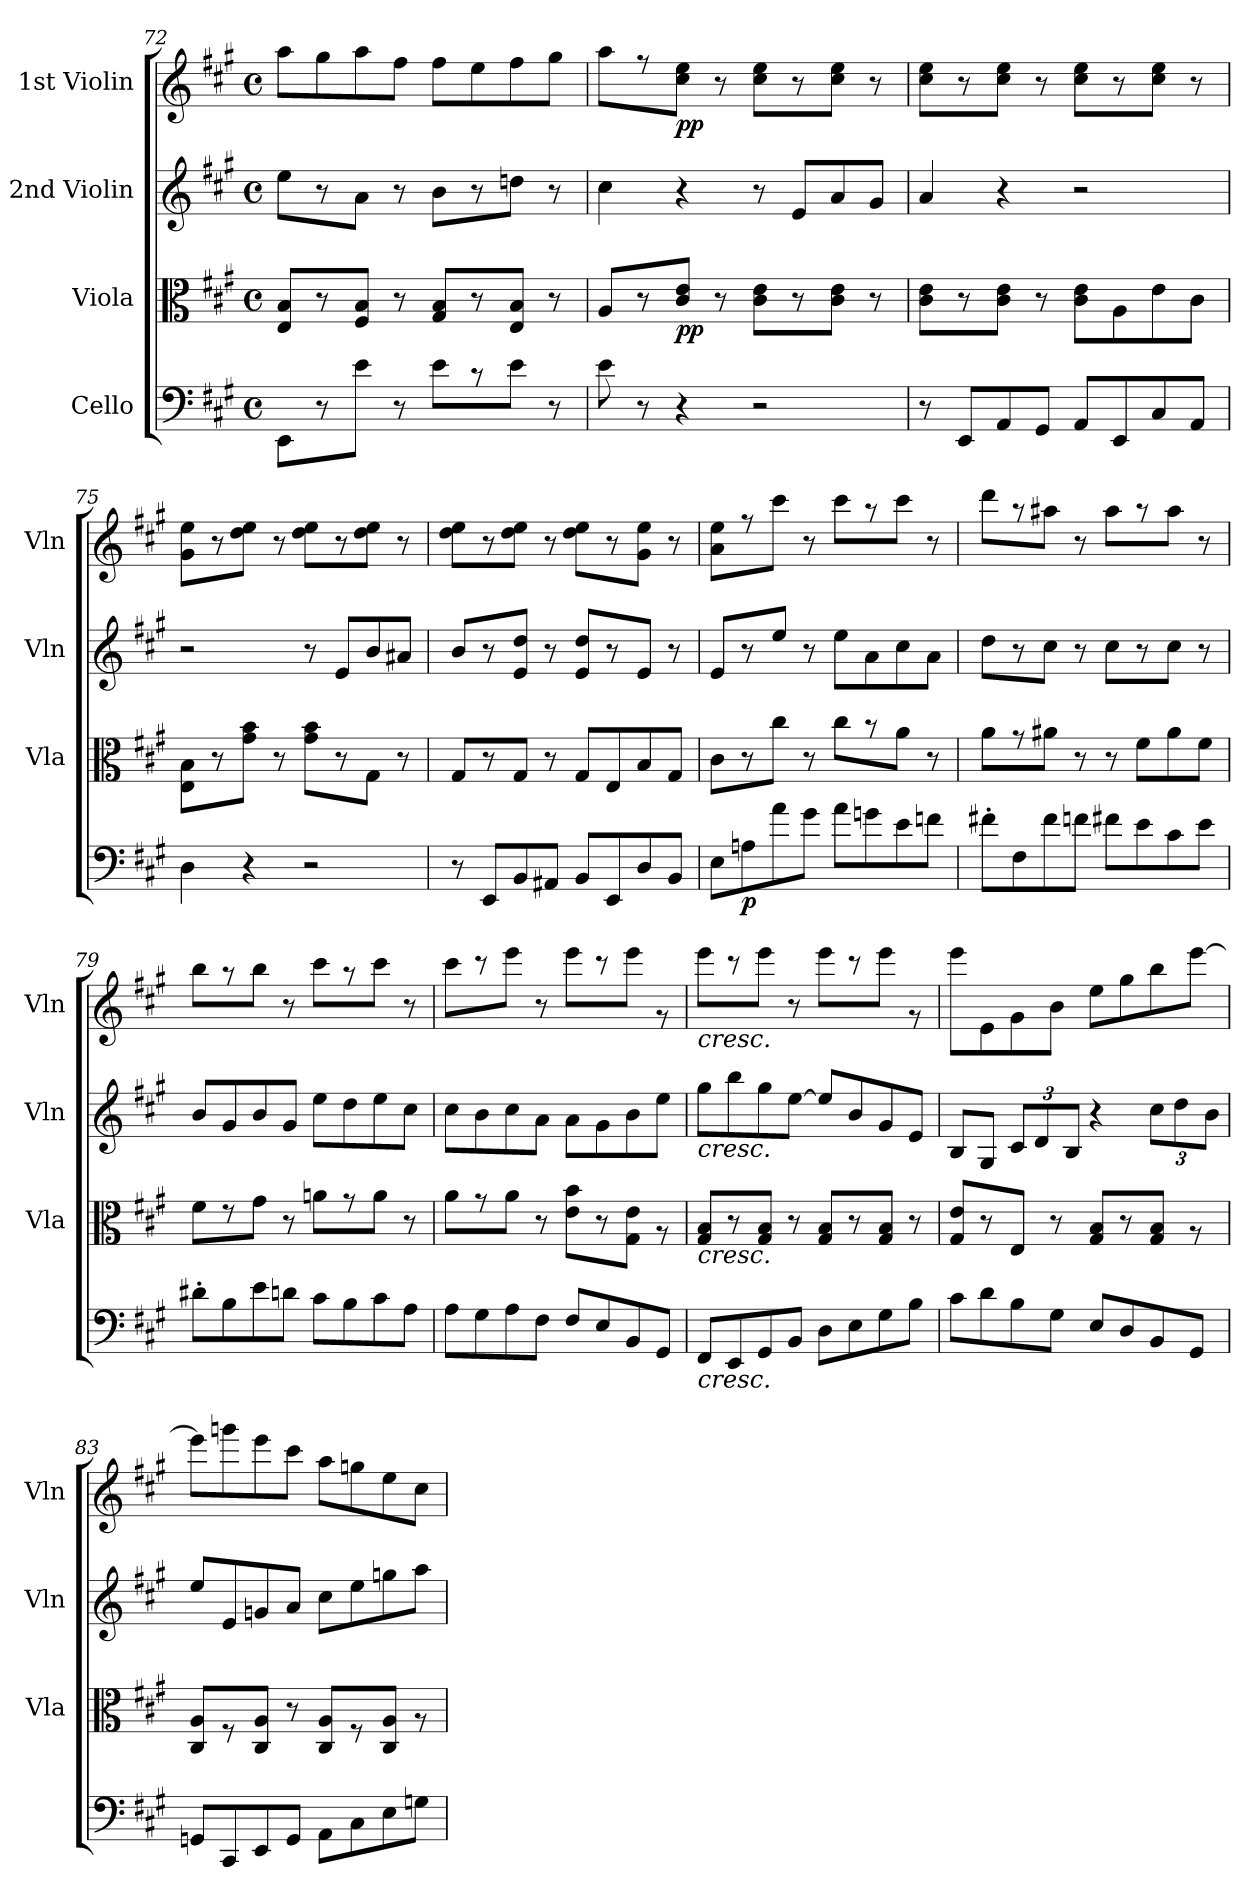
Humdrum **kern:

**kern	**dynam	**kern	**dynam	**kern	**kern	**dynam
*part4	*part4	*part3	*part3	*part2	*part1	*part1
*staff4	*staff4	*staff3	*staff3	*staff2	*staff1	*staff1
*I"Cello	*	*I"Viola	*	*I"2nd Violin	*I"1st Violin	*
*	*	*I'Vla	*	*I'Vln	*I'Vln	*
*clefF4	*	*clefC3	*	*clefG2	*clefG2	*
*k[f#c#g#]	*	*k[f#c#g#]	*	*k[f#c#g#]	*k[f#c#g#]	*
*M4/4	*	*M4/4	*	*M4/4	*M4/4	*
*met(c)	*	*met(c)	*	*met(c)	*met(c)	*
=72	=72	=72	=72	=72	=72	=72
8EE\L	.	8E/ 8B/L	.	8ee\L	8aa\L	.
8r	.	8r	.	8r	8gg#\	.
8e\J	.	8F#/ 8B/J	.	8a\J	8aa\	.
8r	.	8r	.	8r	8ff#\J	.
8e\L	.	8G#/ 8B/L	.	8b\L	8ff#\L	.
8r	.	8r	.	8r	8ee\	.
8e\J	.	8E/ 8B/J	.	8ddn\J	8ff#\	.
8r	.	8r	.	8r	8gg#\J	.
!!LO:PB:g=z
=73	=73	=73	=73	=73	=73	=73
8e\	.	8A/L	.	4cc#\	8aa\L	.
8r	.	8r	.	.	8r	.
!	!	!	!LO:DY:b	!	!	!LO:DY:b
4r	.	8c#/ 8e/J	pp	4r	8cc#\ 8ee\J	pp
.	.	8r	.	.	8r	.
2r	.	8c#\ 8e\L	.	8r	8cc#\ 8ee\L	.
.	.	8r	.	8e/L	8r	.
.	.	8c#\ 8e\J	.	8a/	8cc#\ 8ee\J	.
.	.	8r	.	8g#/J	8r	.
=74	=74	=74	=74	=74	=74	=74
8r	.	8c#\ 8e\L	.	4a/	8cc#\ 8ee\L	.
8EE/L	.	8r	.	.	8r	.
8AA/	.	8c#\ 8e\J	.	4r	8cc#\ 8ee\J	.
8GG#/J	.	8r	.	.	8r	.
8AA/L	.	8c#\ 8e\L	.	2r	8cc#\ 8ee\L	.
8EE/	.	8A\	.	.	8r	.
8C#/	.	8e\	.	.	8cc#\ 8ee\J	.
8AA/J	.	8c#\J	.	.	8r	.
=75	=75	=75	=75	=75	=75	=75
4D\	.	8E\ 8B\L	.	2r	8g#\ 8ee\L	.
.	.	8r	.	.	8r	.
4r	.	8g#\ 8b\J	.	.	8dd\ 8ee\J	.
.	.	8r	.	.	8r	.
2r	.	8g#\ 8b\L	.	8r	8dd\ 8ee\L	.
.	.	8r	.	8e/L	8r	.
.	.	8G#\J	.	8b/	8dd\ 8ee\J	.
.	.	8r	.	8a#X/J	8r	.
!!LO:LB:g=z
=76	=76	=76	=76	=76	=76	=76
8r	.	8G#/L	.	8b/L	8dd\ 8ee\L	.
8EE/L	.	8r	.	8r	8r	.
8BB/	.	8G#/J	.	8e/ 8dd/J	8dd\ 8ee\J	.
8AA#X/J	.	8r	.	8r	8r	.
8BB/L	.	8G#/L	.	8e/ 8dd/L	8dd\ 8ee\L	.
8EE/	.	8E/	.	8r	8r	.
8D/	.	8B/	.	8e/J	8g#\ 8ee\J	.
8BB/J	.	8G#/J	.	8r	8r	.
=77	=77	=77	=77	=77	=77	=77
8E\L	.	8c#\L	.	8e/L	8a\ 8ee\L	.
!	!LO:DY:b	!	!	!	!	!
8An\	p	8r	.	8r	8r	.
8a\	.	8cc#\J	.	8ee/J	8ccc#\J	.
8g#\J	.	8r	.	8r	8r	.
8a\L	.	8cc#\L	.	8ee\L	8ccc#\L	.
8gn\	.	8r	.	8a\	8r	.
8e\	.	8a\J	.	8cc#\	8ccc#\J	.
8fn\J	.	8r	.	8a\J	8r	.
=78	=78	=78	=78	=78	=78	=78
8f#X'\L	.	8a\L	.	8dd\L	8ddd\L	.
8F#\	.	8r	.	8r	8r	.
8f#\	.	8a#X\J	.	8cc#\J	8aa#X\J	.
8fn\J	.	8r	.	8r	8r	.
8f#X\L	.	8r	.	8cc#\L	8aa#\L	.
8e\	.	8f#\L	.	8r	8r	.
8c#\	.	8a#\	.	8cc#\J	8aa#\J	.
8e\J	.	8f#\J	.	8r	8r	.
!!LO:LB:g=z
=79	=79	=79	=79	=79	=79	=79
8d#X'\L	.	8f#\L	.	8b/L	8bb\L	.
8B\	.	8r	.	8g#/	8r	.
8e\	.	8g#\J	.	8b/	8bb\J	.
8dn\J	.	8r	.	8g#/J	8r	.
8c#\L	.	8an\L	.	8ee\L	8ccc#\L	.
8B\	.	8r	.	8dd\	8r	.
8c#\	.	8a\J	.	8ee\	8ccc#\J	.
8A\J	.	8r	.	8cc#\J	8r	.
=80	=80	=80	=80	=80	=80	=80
8A\L	.	8a\L	.	8cc#\L	8ccc#\L	.
8G#\	.	8r	.	8b\	8r	.
8A\	.	8a\J	.	8cc#\	8eee\J	.
8F#\J	.	8r	.	8a\J	8r	.
8F#/L	.	8e\ 8b\L	.	8a\L	8eee\L	.
8E/	.	8r	.	8g#\	8r	.
8BB/	.	8G#\ 8e\J	.	8b\	8eee\J	.
8GG#/J	.	8rA	.	8ee\J	8rg	.
=81	=81	=81	=81	=81	=81	=81
!	!	!	!	!	!LO:TX:b:i:t=cresc.	!
!	!	!	!	!LO:TX:b:i:t=cresc.	!	!
!	!	!LO:TX:b:i:t=cresc.	!	!	!	!
!LO:TX:b:i:t=cresc.	!	!	!	!	!	!
8FF#/L	.	8G#/ 8B/L	.	8gg#\L	8eee\L	.
8EE/	.	8r	.	8bb\	8r	.
8GG#/	.	8G#/ 8B/J	.	8gg#\	8eee\J	.
8BB/J	.	8r	.	[8ee\J	8r	.
8D\L	.	8G#/ 8B/L	.	8ee/L]	8eee\L	.
8E\	.	8r	.	8b/	8r	.
8G#\	.	8G#/ 8B/J	.	8g#/	8eee\J	.
8B\J	.	8r	.	8e/J	8rg	.
!!LO:PB:g=z
=82	=82	=82	=82	=82	=82	=82
8c#\L	.	8G#/ 8e/L	.	8B/L	8eee\L	.
8d\	.	8r	.	8G#/J	8e\	.
*	*	*	*	*Xbrackettup	*	*
8B\	.	8E/J	.	12c#/L	8g#\	.
.	.	.	.	12d/	.	.
8G#\J	.	8r	.	.	8b\J	.
.	.	.	.	12B/J	.	.
8E/L	.	8G#/ 8B/L	.	4r	8ee\L	.
8D/	.	8r	.	.	8gg#\	.
8BB/	.	8G#/ 8B/J	.	12cc#\L	8bb\	.
.	.	.	.	12dd\	.	.
8GG#/J	.	8rA	.	.	[8eee\J	.
.	.	.	.	12b\J	.	.
=83	=83	=83	=83	=83	=83	=83
8GGn/L	.	8C#/ 8A/L	.	8ee/L	8eee\L]	.
8CC#/	.	8r	.	8e/	8gggn\	.
8EE/	.	8C#/ 8A/J	.	8gn/	8eee\	.
8GG/J	.	8r	.	8a/J	8ccc#\J	.
8AA\L	.	8C#/ 8A/L	.	8cc#\L	8aa\L	.
8C#\	.	8r	.	8ee\	8ggn\	.
8E\	.	8C#/ 8A/J	.	8ggn\	8ee\	.
8Gn\J	.	8rA	.	8aa\J	8cc#\J	.
=	=	=	=	=	=	=
*-	*-	*-	*-	*-	*-	*-
